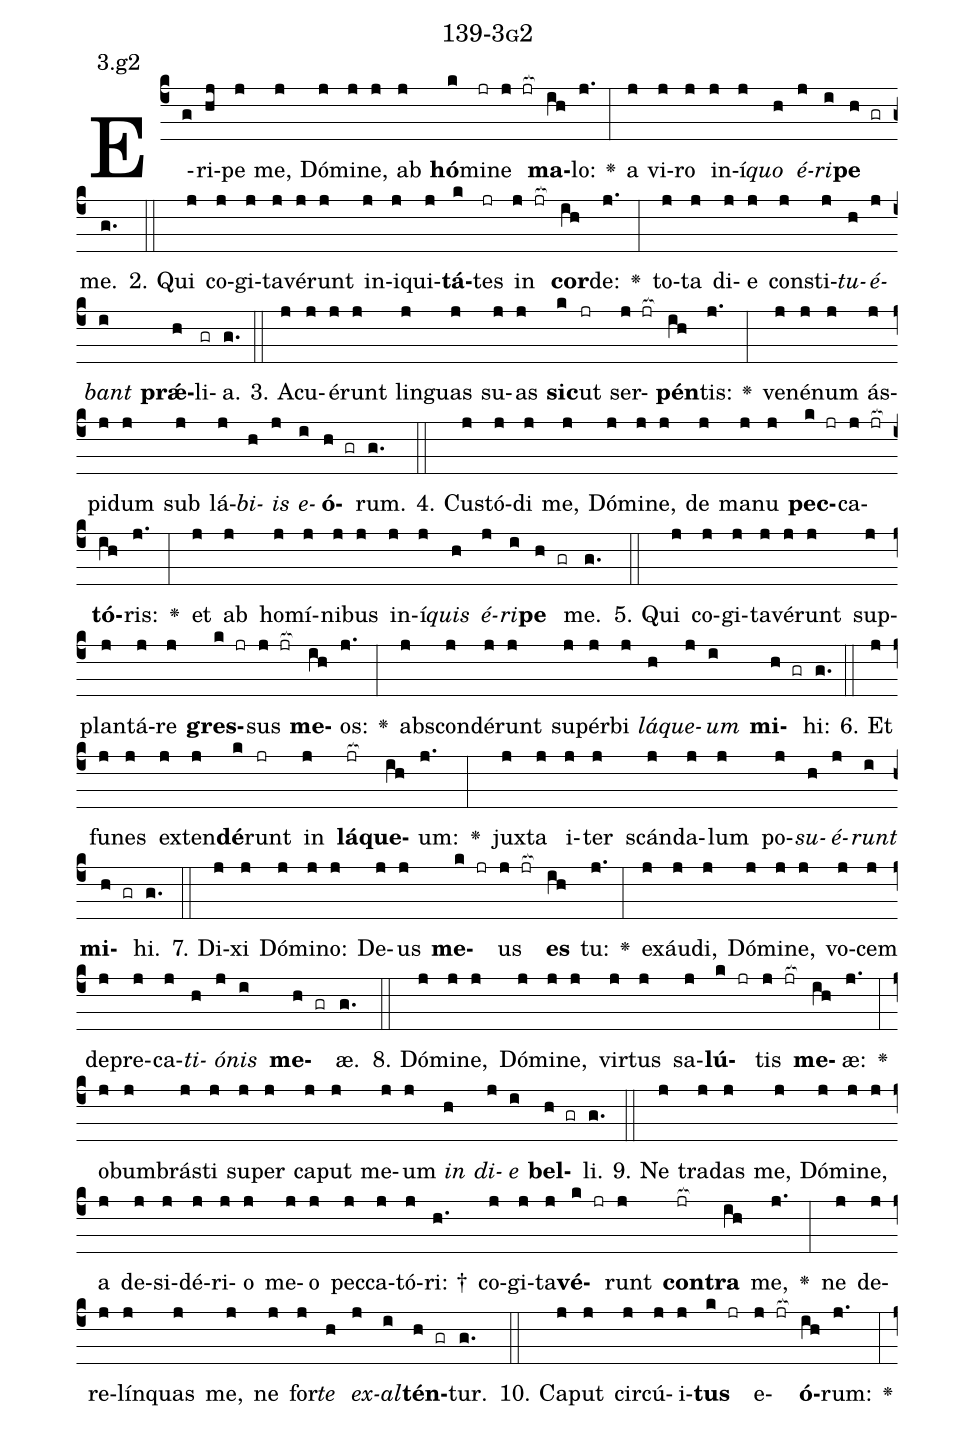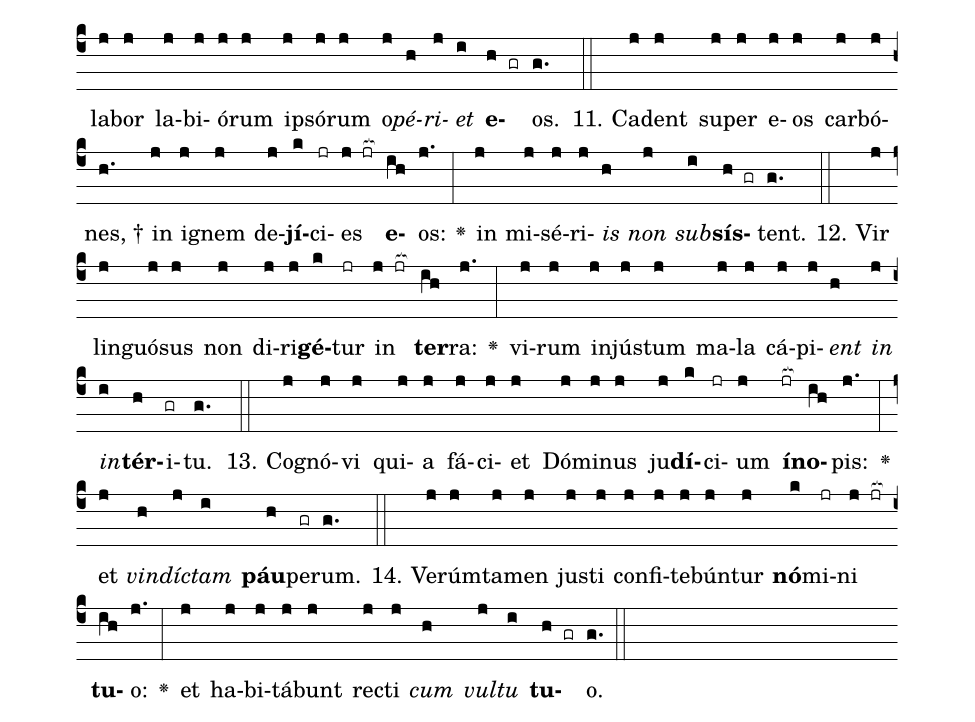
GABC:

name: 139-3g2;
annotation: 3.g2;
%%
(c4)E(g)ri(hj)pe(j) me,(j) Dó(j)mi(j)ne,(j) ab(j) <b>hó</b>(k)mi(jr)ne(j jr[ocb:1{]) <b>ma</b>(ih[ocb:0}])lo:(j.) <v>\greheightstar</v>(:) a(j) vi(j)ro(j) in(j)í(j)<i>quo</i>(h) <i>é</i>(j)<i>ri</i>(i)<b>pe</b>(h gr) me.(g.) (::)
2. Qui(j) co(j)gi(j)ta(j)vé(j)runt(j) in(j)i(j)qui(j)<b>tá</b>(k)tes(jr) in(j jr[ocb:1{]) <b>cor</b>(ih[ocb:0}])de:(j.) <v>\greheightstar</v>(:) to(j)ta(j) di(j)e(j) con(j)sti(j)<i>tu</i>(h)<i>é</i>(j)<i>bant</i>(i) <b>prǽ</b>(h)li(gr)a.(g.) (::)
3. A(j)cu(j)é(j)runt(j) lin(j)guas(j) su(j)as(j) <b>sic</b>(k)ut(jr) ser(j jr[ocb:1{])<b>pén</b>(ih[ocb:0}])tis:(j.) <v>\greheightstar</v>(:) ve(j)né(j)num(j) ás(j)pi(j)dum(j) sub(j) lá(j)<i>bi</i>(h)<i>is</i>(j) <i>e</i>(i)<b>ó</b>(h gr)rum.(g.) (::)
4. Cus(j)tó(j)di(j) me,(j) Dó(j)mi(j)ne,(j) de(j) ma(j)nu(j) <b>pec</b>(k jr)ca(j jr[ocb:1{])<b>tó</b>(ih[ocb:0}])ris:(j.) <v>\greheightstar</v>(:) et(j) ab(j) ho(j)mí(j)ni(j)bus(j) in(j)í(j)<i>quis</i>(h) <i>é</i>(j)<i>ri</i>(i)<b>pe</b>(h gr) me.(g.) (::)
5. Qui(j) co(j)gi(j)ta(j)vé(j)runt(j) sup(j)plan(j)tá(j)re(j) <b>gres</b>(k jr)sus(j jr[ocb:1{]) <b>me</b>(ih[ocb:0}])os:(j.) <v>\greheightstar</v>(:) abs(j)con(j)dé(j)runt(j) su(j)pér(j)bi(j) <i>lá</i>(h)<i>que</i>(j)<i>um</i>(i) <b>mi</b>(h gr)hi:(g.) (::)
6. Et(j) fu(j)nes(j) ex(j)ten(j)<b>dé</b>(k)runt(jr) in(j) <b>lá</b>(jr[ocb:1{])<b>que</b>(ih[ocb:0}])um:(j.) <v>\greheightstar</v>(:) jux(j)ta(j) i(j)ter(j) scán(j)da(j)lum(j) po(j)<i>su</i>(h)<i>é</i>(j)<i>runt</i>(i) <b>mi</b>(h gr)hi.(g.) (::)
7. Di(j)xi(j) Dó(j)mi(j)no:(j) De(j)us(j) <b>me</b>(k jr)us(j jr[ocb:1{]) <b>es</b>(ih[ocb:0}]) tu:(j.) <v>\greheightstar</v>(:) ex(j)áu(j)di,(j) Dó(j)mi(j)ne,(j) vo(j)cem(j) de(j)pre(j)ca(j)<i>ti</i>(h)<i>ó</i>(j)<i>nis</i>(i) <b>me</b>(h gr)æ.(g.) (::)
8. Dó(j)mi(j)ne,(j) Dó(j)mi(j)ne,(j) vir(j)tus(j) sa(j)<b>lú</b>(k jr)tis(j jr[ocb:1{]) <b>me</b>(ih[ocb:0}])æ:(j.) <v>\greheightstar</v>(:) ob(j)um(j)brás(j)ti(j) su(j)per(j) ca(j)put(j) me(j)um(j) <i>in</i>(h) <i>di</i>(j)<i>e</i>(i) <b>bel</b>(h gr)li.(g.) (::)
9. Ne(j) tra(j)das(j) me,(j) Dó(j)mi(j)ne,(j) a(j) de(j)si(j)dé(j)ri(j)o(j) me(j)o(j) pec(j)ca(j)tó(j)ri: †(h.) co(j)gi(j)ta(j)<b>vé</b>(k jr)runt(j) <b>con</b>(jr[ocb:1{])<b>tra</b>(ih[ocb:0}]) me,(j.) <v>\greheightstar</v>(:) ne(j) de(j)re(j)lín(j)quas(j) me,(j) ne(j) for(j)<i>te</i>(h) <i>ex</i>(j)<i>al</i>(i)<b>tén</b>(h gr)tur.(g.) (::)
10. Ca(j)put(j) cir(j)cú(j)i(j)<b>tus</b>(k jr) e(j jr[ocb:1{])<b>ó</b>(ih[ocb:0}])rum:(j.) <v>\greheightstar</v>(:) la(j)bor(j) la(j)bi(j)ó(j)rum(j) ip(j)só(j)rum(j) o(j)<i>pé</i>(h)<i>ri</i>(j)<i>et</i>(i) <b>e</b>(h gr)os.(g.) (::)
11. Ca(j)dent(j) su(j)per(j) e(j)os(j) car(j)bó(j)nes, †(h.) in(j) i(j)gnem(j) de(j)<b>jí</b>(k)ci(jr)es(j jr[ocb:1{]) <b>e</b>(ih[ocb:0}])os:(j.) <v>\greheightstar</v>(:) in(j) mi(j)sé(j)ri(j)<i>is</i>(h) <i>non</i>(j) <i>sub</i>(i)<b>sís</b>(h gr)tent.(g.) (::)
12. Vir(j) lin(j)guó(j)sus(j) non(j) di(j)ri(j)<b>gé</b>(k)tur(jr) in(j jr[ocb:1{]) <b>ter</b>(ih[ocb:0}])ra:(j.) <v>\greheightstar</v>(:) vi(j)rum(j) in(j)jús(j)tum(j) ma(j)la(j) cá(j)pi(j)<i>ent</i>(h) <i>in</i>(j) <i>in</i>(i)<b>tér</b>(h)i(gr)tu.(g.) (::)
13. Co(j)gnó(j)vi(j) qui(j)a(j) fá(j)ci(j)et(j) Dó(j)mi(j)nus(j) ju(j)<b>dí</b>(k)ci(jr)um(j) <b>ín</b>(jr[ocb:1{])<b>o</b>(ih[ocb:0}])pis:(j.) <v>\greheightstar</v>(:) et(j) <i>vin</i>(h)<i>díc</i>(j)<i>tam</i>(i) <b>páu</b>(h)pe(gr)rum.(g.) (::)
14. Ve(j)rúm(j)ta(j)men(j) jus(j)ti(j) con(j)fi(j)te(j)bún(j)tur(j) <b>nó</b>(k)mi(jr)ni(j jr[ocb:1{]) <b>tu</b>(ih[ocb:0}])o:(j.) <v>\greheightstar</v>(:) et(j) ha(j)bi(j)tá(j)bunt(j) rec(j)ti(j) <i>cum</i>(h) <i>vul</i>(j)<i>tu</i>(i) <b>tu</b>(h gr)o.(g.) (::)
